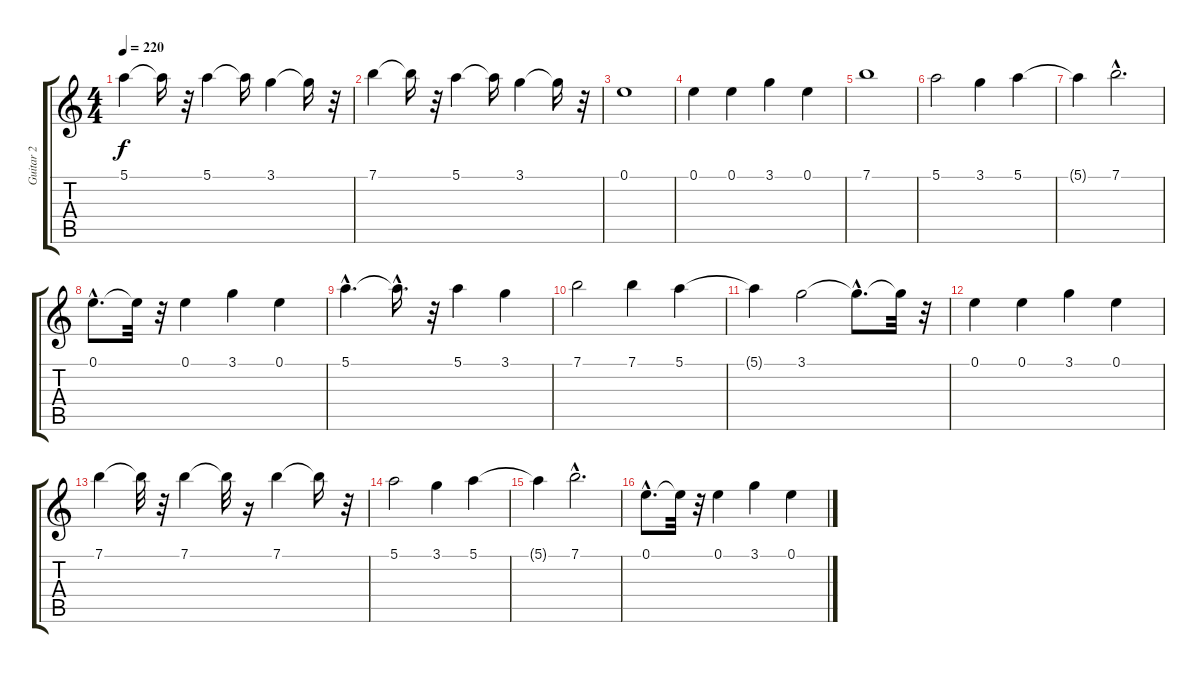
\track ("Guitar 2" "Guitar 2") {instrument electricbasspick}
\staff {score tabs}
\tuning (E4 B3 G3 D3 A2 E2) {hide}
\ts (4 4)
\tempo 220
\clef g2
\ks c
5.1.4{dy f} 5.1{t}.16 r.32 5.1.4 5.1{t}.16 3.1.4 3.1{t}.16 r.32 |
7.1.4 7.1{t}.16 r.32 5.1.4 5.1{t}.16 3.1.4 3.1{t}.16 r.32 |
0.1.1 |
0.1.4 0.1.4 3.1.4 0.1.4 |
7.1.1 |
5.1.2 3.1.4 5.1.4 |
5.1{t}.4 7.1{hac}.2{d} |
0.1{hac}.8{d} 0.1{t}.32 r.32 0.1.4 3.1.4 0.1.4 |
5.1{hac}.4{d} 5.1{hac t}.16{d} r.32 5.1.4 3.1.4 |
7.1.2 7.1.4 5.1.4 |
5.1{t}.4 3.1.2 3.1{hac t}.8{d} 3.1{t}.32 r.32 |
0.1.4 0.1.4 3.1.4 0.1.4 |
7.1.4 7.1{t}.32 r.32 7.1.4 7.1{t}.32 r.16 7.1.4 7.1{t}.16 r.32 |
5.1.2 3.1.4 5.1.4 |
5.1{t}.4 7.1{hac}.2{d} |
0.1{hac}.8{d} 0.1{t}.32 r.32 0.1.4 3.1.4 0.1.4
